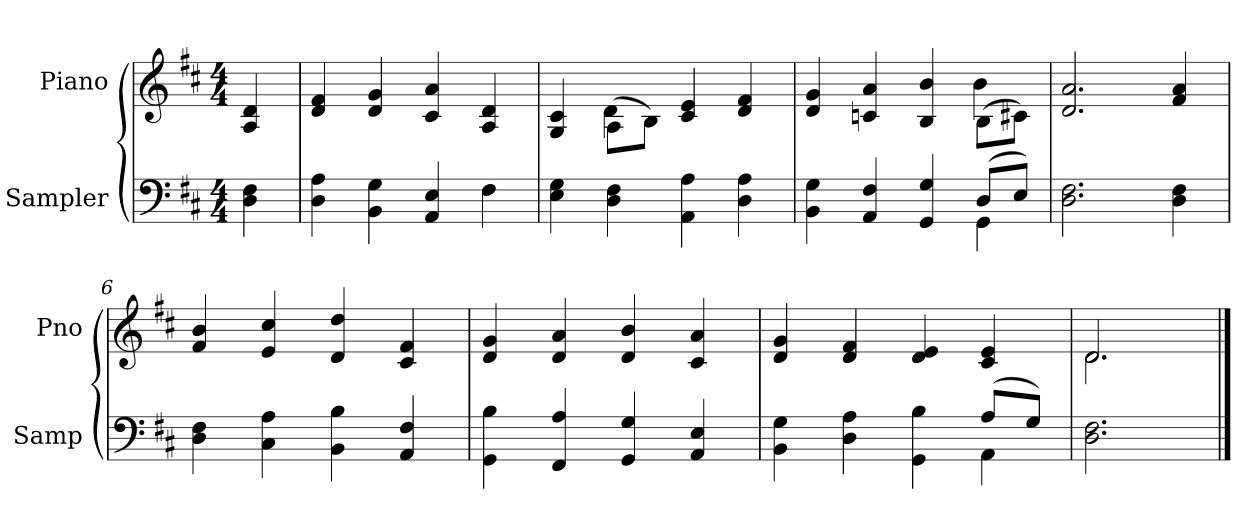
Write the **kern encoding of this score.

**kern	**kern
*part2	*part1
*staff2	*staff1
*I"Sampler	*I"Piano
*I'Samp	*I'Pno
*clefF4	*clefG2
*k[f#c#]	*k[f#c#]
*D:	*D:
*M4/4	*M4/4
=1	=1
4D 4F#	4A 4d
=2	=2
*^	*
4D 4A	2.ryy	4d 4f#
4BB 4G	.	4d 4g
4AA 4E	.	4c# 4a
4F#\	4F#	4A 4d
*v	*v	*
=3	=3
*	*^
4E 4G	4G 4c#	4ryy
4D 4F#	(8A\L	4d
.	8B\J)	.
4AA 4A	4c# 4e	2ryy
4D 4A	4d 4f#	.
=4	=4	=4
*^	*	*
4BB 4G	2.ryy	4d 4g	2.ryy
4AA 4F#	.	4cn 4a	.
4GG 4G	.	4B 4b	.
(8D/L	4GG	(8B\L	4b
8E/J)	.	8c#X\J)	.
*v	*v	*	*
*	*v	*v
=5	=5
2.D 2.F#	2.d 2.a
4D 4F#	4f# 4a
=6	=6
4D 4F#	4f# 4b
4C# 4A	4e 4cc#
4BB 4B	4d 4dd
4AA 4F#	4c# 4f#
=7	=7
4GG 4B	4d 4g
4FF# 4A	4d 4a
4GG 4G	4d 4b
4AA 4E	4c# 4a
=8	=8
*^	*
4BB 4G	2.ryy	4d 4g
4D 4A	.	4d 4f#
4GG 4B	.	4d 4e
(8A/L	4AA	4c# 4e
8G/J)	.	.
*v	*v	*
=9	=9
*	*^
2.D\ 2.F#\	2.d/	2.d
*	*v	*v
==	==
*-	*-
